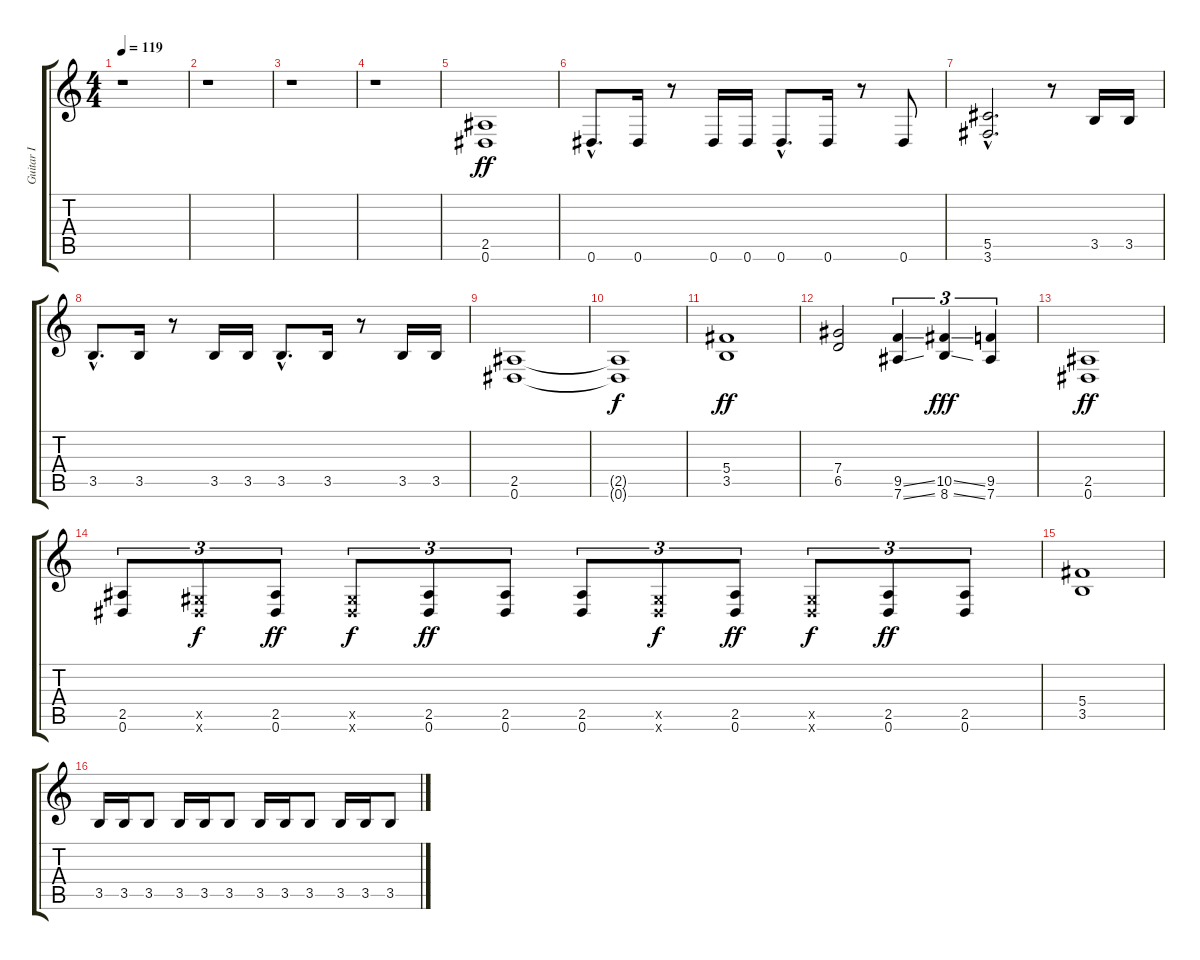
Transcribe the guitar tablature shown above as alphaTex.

\track ("Guitar I" "Guitar I") {instrument distortionguitar}
\staff {score tabs}
\tuning (Eb4 Bb3 Gb3 Db3 Ab2 Eb2) {hide}
\ts (4 4)
\tempo 119
\clef g2
\ks c
r.1{dy ff instrument distortionguitar} |
r.1 |
r.1 |
r.1 |
(2.5 0.6).1 |
0.6{hac}.8{d} 0.6.16 r.8 0.6.16 0.6.16 0.6{hac}.8{d} 0.6.16 r.8 0.6.8 |
(5.5{hac} 3.6{hac}).2{d} r.8 3.5.16 3.5.16 |
3.5{hac}.8{d} 3.5.16 r.8 3.5.16 3.5.16 3.5{hac}.8{d} 3.5.16 r.8 3.5.16 3.5.16 |
(2.5 0.6).1 |
(2.5{t} 0.6{t}).1{dy f} |
(5.4 3.5).1{dy ff} |
(7.4 6.5).2 (9.5{ss} 7.6{ss}).4{tu (3 2)} (10.5{ss} 8.6{ss}).4{tu (3 2) dy fff} (9.5 7.6).4{tu (3 2)} |
(2.5 0.6).1{dy ff} |
(2.5 0.6).8{tu (3 2)} (0.5{x} 0.6{x}).8{tu (3 2) dy f} (2.5 0.6).8{tu (3 2) dy ff} (0.5{x} 0.6{x}).8{tu (3 2) dy f} (2.5 0.6).8{tu (3 2) dy ff} (2.5 0.6).8{tu (3 2)} (2.5 0.6).8{tu (3 2)} (0.5{x} 0.6{x}).8{tu (3 2) dy f} (2.5 0.6).8{tu (3 2) dy ff} (0.5{x} 0.6{x}).8{tu (3 2) dy f} (2.5 0.6).8{tu (3 2) dy ff} (2.5 0.6).8{tu (3 2)} |
(5.4 3.5).1 |
3.5.16 3.5.16 3.5.8 3.5.16 3.5.16 3.5.8 3.5.16 3.5.16 3.5.8 3.5.16 3.5.16 3.5.8
